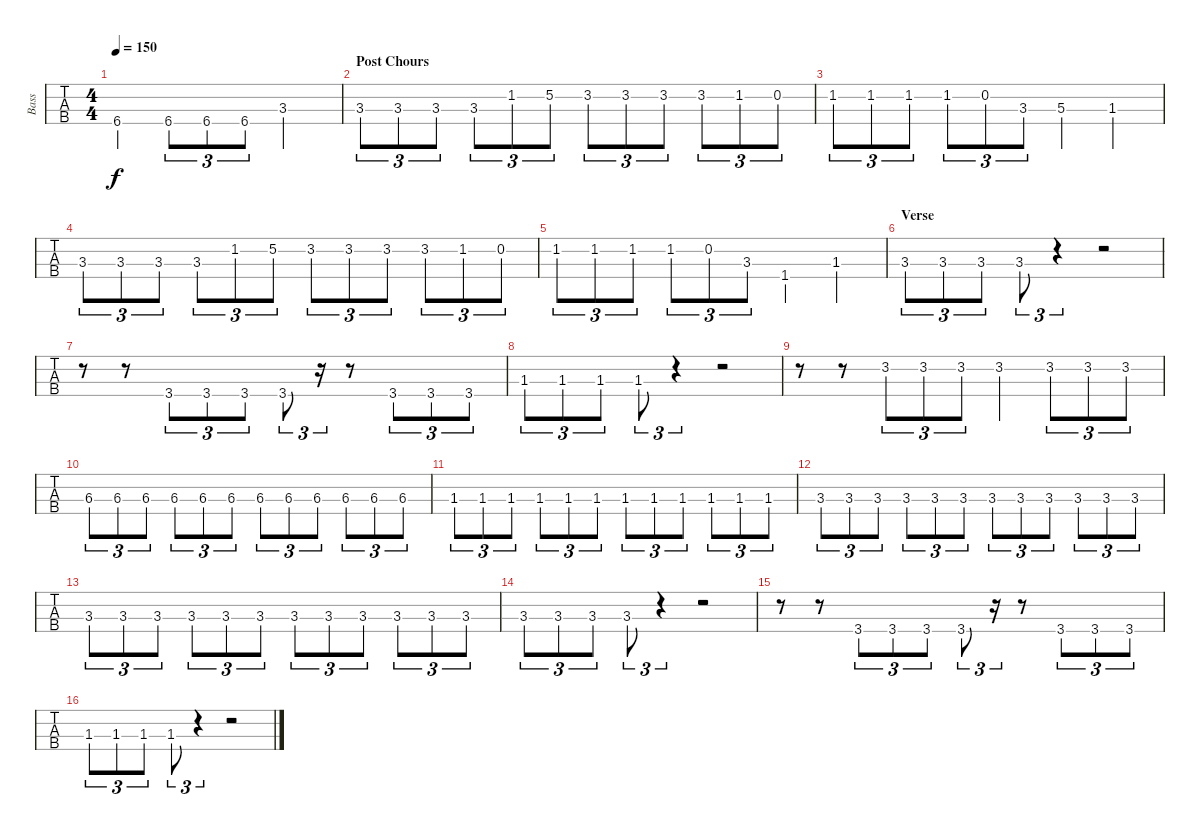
\track ("Bass" "Bass") {instrument electricbassfinger}
\staff {tabs}
\tuning (G2 D2 A1 E1) {hide}
\ts (4 4)
\tempo 150
\clef f4
\ks c
6.4.4{dy f} 6.4.8{tu (3 2)} 6.4.8{tu (3 2)} 6.4.8{tu (3 2)} 3.3.2 |
\section ("" "Post Chours")
3.3.8{tu (3 2)} 3.3.8{tu (3 2)} 3.3.8{tu (3 2)} 3.3.8{tu (3 2)} 1.2.8{tu (3 2)} 5.2.8{tu (3 2)} 3.2.8{tu (3 2)} 3.2.8{tu (3 2)} 3.2.8{tu (3 2)} 3.2.8{tu (3 2)} 1.2.8{tu (3 2)} 0.2.8{tu (3 2)} |
1.2.8{tu (3 2)} 1.2.8{tu (3 2)} 1.2.8{tu (3 2)} 1.2.8{tu (3 2)} 0.2.8{tu (3 2)} 3.3.8{tu (3 2)} 5.3.4 1.3.4 |
3.3.8{tu (3 2)} 3.3.8{tu (3 2)} 3.3.8{tu (3 2)} 3.3.8{tu (3 2)} 1.2.8{tu (3 2)} 5.2.8{tu (3 2)} 3.2.8{tu (3 2)} 3.2.8{tu (3 2)} 3.2.8{tu (3 2)} 3.2.8{tu (3 2)} 1.2.8{tu (3 2)} 0.2.8{tu (3 2)} |
1.2.8{tu (3 2)} 1.2.8{tu (3 2)} 1.2.8{tu (3 2)} 1.2.8{tu (3 2)} 0.2.8{tu (3 2)} 3.3.8{tu (3 2)} 1.4.4 1.3.4 |
\section ("" "Verse")
3.3.8{tu (3 2)} 3.3.8{tu (3 2)} 3.3.8{tu (3 2)} 3.3.8{tu (3 2)} r.4{tu (3 2)} r.2 |
r.8 r.8 3.4.8{tu (3 2)} 3.4.8{tu (3 2)} 3.4.8{tu (3 2)} 3.4.8{tu (3 2)} r.16{tu (3 2)} r.8 3.4.8{tu (3 2)} 3.4.8{tu (3 2)} 3.4.8{tu (3 2)} |
1.3.8{tu (3 2)} 1.3.8{tu (3 2)} 1.3.8{tu (3 2)} 1.3.8{tu (3 2)} r.4{tu (3 2)} r.2 |
r.8 r.8 3.2.8{tu (3 2)} 3.2.8{tu (3 2)} 3.2.8{tu (3 2)} 3.2.4 3.2.8{tu (3 2)} 3.2.8{tu (3 2)} 3.2.8{tu (3 2)} |
6.3.8{tu (3 2)} 6.3.8{tu (3 2)} 6.3.8{tu (3 2)} 6.3.8{tu (3 2)} 6.3.8{tu (3 2)} 6.3.8{tu (3 2)} 6.3.8{tu (3 2)} 6.3.8{tu (3 2)} 6.3.8{tu (3 2)} 6.3.8{tu (3 2)} 6.3.8{tu (3 2)} 6.3.8{tu (3 2)} |
1.3.8{tu (3 2)} 1.3.8{tu (3 2)} 1.3.8{tu (3 2)} 1.3.8{tu (3 2)} 1.3.8{tu (3 2)} 1.3.8{tu (3 2)} 1.3.8{tu (3 2)} 1.3.8{tu (3 2)} 1.3.8{tu (3 2)} 1.3.8{tu (3 2)} 1.3.8{tu (3 2)} 1.3.8{tu (3 2)} |
3.3.8{tu (3 2)} 3.3.8{tu (3 2)} 3.3.8{tu (3 2)} 3.3.8{tu (3 2)} 3.3.8{tu (3 2)} 3.3.8{tu (3 2)} 3.3.8{tu (3 2)} 3.3.8{tu (3 2)} 3.3.8{tu (3 2)} 3.3.8{tu (3 2)} 3.3.8{tu (3 2)} 3.3.8{tu (3 2)} |
3.3.8{tu (3 2)} 3.3.8{tu (3 2)} 3.3.8{tu (3 2)} 3.3.8{tu (3 2)} 3.3.8{tu (3 2)} 3.3.8{tu (3 2)} 3.3.8{tu (3 2)} 3.3.8{tu (3 2)} 3.3.8{tu (3 2)} 3.3.8{tu (3 2)} 3.3.8{tu (3 2)} 3.3.8{tu (3 2)} |
3.3.8{tu (3 2)} 3.3.8{tu (3 2)} 3.3.8{tu (3 2)} 3.3.8{tu (3 2)} r.4{tu (3 2)} r.2 |
r.8 r.8 3.4.8{tu (3 2)} 3.4.8{tu (3 2)} 3.4.8{tu (3 2)} 3.4.8{tu (3 2)} r.16{tu (3 2)} r.8 3.4.8{tu (3 2)} 3.4.8{tu (3 2)} 3.4.8{tu (3 2)} |
1.3.8{tu (3 2)} 1.3.8{tu (3 2)} 1.3.8{tu (3 2)} 1.3.8{tu (3 2)} r.4{tu (3 2)} r.2
